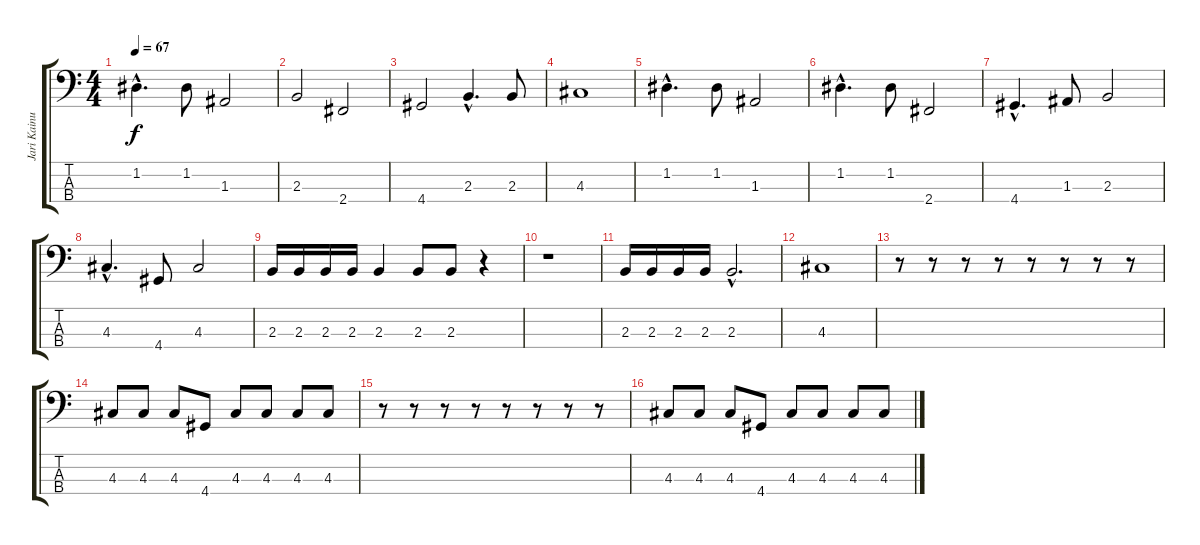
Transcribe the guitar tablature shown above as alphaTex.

\track ("Jari Kainulainen" "Jari Kainu") {instrument electricbassfinger}
\staff {score tabs}
\tuning (G2 D2 A1 E1) {hide}
\ts (4 4)
\tempo 67
\clef f4
\ks c
1.2{hac}.4{d dy f} 1.2.8 1.3.2 |
2.3.2 2.4.2 |
4.4.2 2.3{hac}.4{d} 2.3.8 |
4.3.1 |
1.2{hac}.4{d} 1.2.8 1.3.2 |
1.2{hac}.4{d} 1.2.8 2.4.2 |
4.4{hac}.4{d} 1.3.8 2.3.2 |
4.3{hac}.4{d} 4.4.8 4.3.2 |
2.3.16 2.3.16 2.3.16 2.3.16 2.3.4 2.3.8 2.3.8 r.4 |
r.1 |
2.3.16 2.3.16 2.3.16 2.3.16 2.3{hac}.2{d} |
4.3.1 |
r.8 r.8 r.8 r.8 r.8 r.8 r.8 r.8 |
4.3.8 4.3.8 4.3.8 4.4.8 4.3.8 4.3.8 4.3.8 4.3.8 |
r.8 r.8 r.8 r.8 r.8 r.8 r.8 r.8 |
4.3.8 4.3.8 4.3.8 4.4.8 4.3.8 4.3.8 4.3.8 4.3.8
